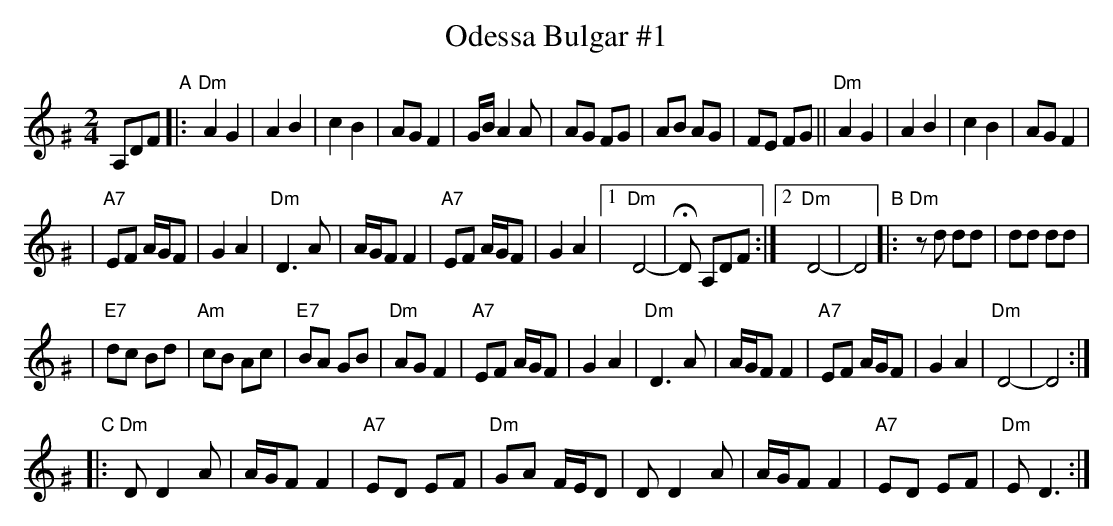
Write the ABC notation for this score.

X:1
T: Odessa Bulgar #1
M: 2/4
L: 1/8
K: Ddor^G
A,DF "A" \
|: "Dm"A2 G2 | A2 B2 | c2 B2 | AG F2 \
| G/B/A2 A | AG FG | AB AG | FE FG \
|| "Dm"A2 G2 | A2 B2 | c2 B2 | AG F2 |
| "A7"EF A/G/F | G2 A2 | "Dm"D3 A \
| A/G/F F2 | "A7"EF A/G/F | G2 A2 \
|1 "Dm"D4- | HD A,DF :|2 "Dm"D4- | D4 \
"B"\
|: "Dm"zd dd | dd dd |
| "E7"dc Bd | "Am"cB Ac | "E7"BA GB \
| "Dm"AG F2 | "A7"EF A/G/F | G2 A2 | "Dm"D3 A \
| A/G/F F2 | "A7"EF A/G/F | G2 A2 | "Dm"D4- \
| D4 :|
"C"\
|: "Dm"D D2 A | A/G/F F2 | "A7"ED EF | "Dm"GA F/E/D | D D2 A | A/G/F F2 | "A7"ED EF \
| "Dm"E D3 :|
